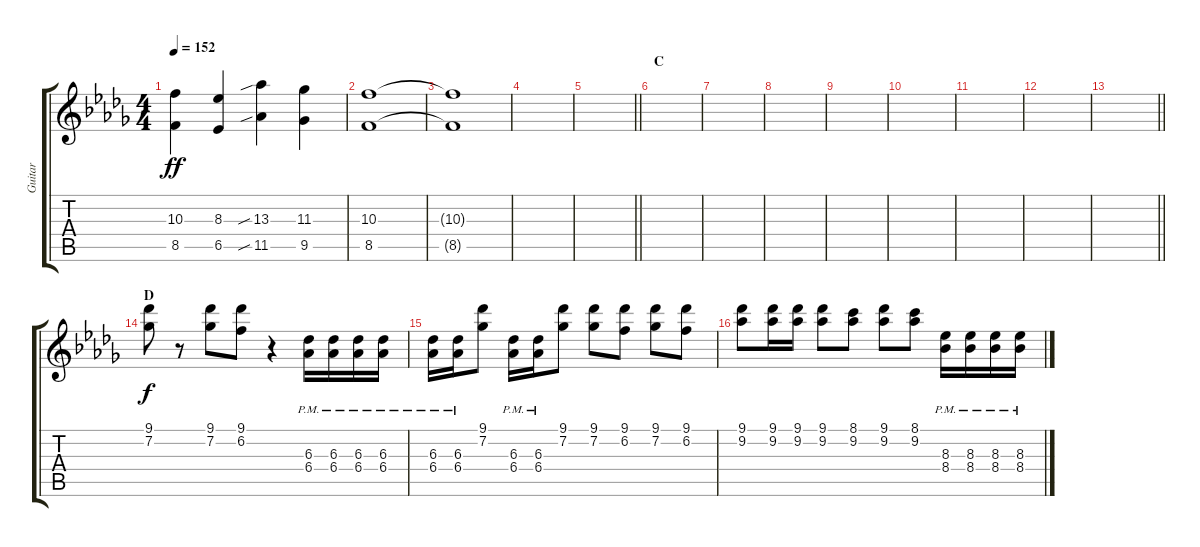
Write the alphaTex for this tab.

\track ("Guitar" "Guitar") {instrument distortionguitar}
\staff {score tabs}
\tuning (E4 B3 G3 D3 A2 E2) {hide}
\ts (4 4)
\tempo 152
\clef g2
\ks db
(10.3 8.5).4{dy ff} (8.3 6.5).4 (13.3{sib} 11.5{sib}).4 (11.3 9.5).4 |
(10.3 8.5).1 |
(10.3{t} 8.5{t}).1 |
|
\barLineRight lightlight
|
\section ("" "C")
|
|
|
|
|
|
|
\barLineRight lightlight
|
\section ("" "D")
(9.1 7.2).8{dy f} r.8 (9.1 7.2).8 (9.1 6.2).8 r.4 (6.3{pm} 6.4{pm}).16 (6.3{pm} 6.4{pm}).16 (6.3{pm} 6.4{pm}).16 (6.3{pm} 6.4{pm}).16 |
(6.3{pm} 6.4{pm}).16 (6.3{pm} 6.4{pm}).16 (9.1 7.2).8 (6.3{pm} 6.4{pm}).16 (6.3{pm} 6.4{pm}).16 (9.1 7.2).8 (9.1 7.2).8 (9.1 6.2).8 (9.1 7.2).8 (9.1 6.2).8 |
(9.1 9.2).8 (9.1 9.2).16 (9.1 9.2).16 (9.1 9.2).8 (8.1 9.2).8 (9.1 9.2).8 (8.1 9.2).8 (8.3{pm} 8.4{pm}).16 (8.3{pm} 8.4{pm}).16 (8.3{pm} 8.4{pm}).16 (8.3{pm} 8.4{pm}).16
